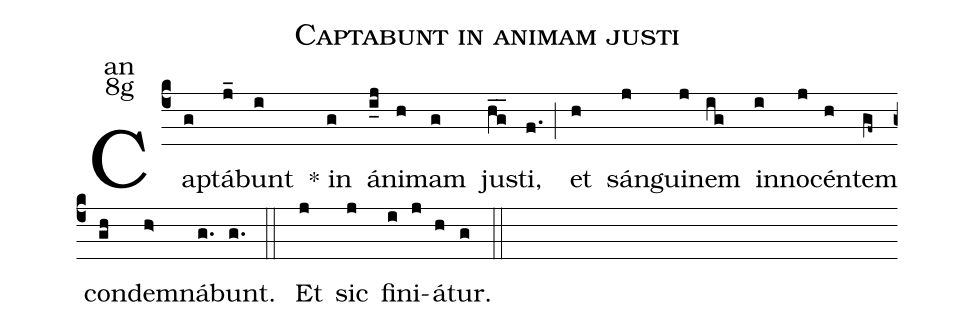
name:Captabunt in animam justi;
office-part:an;
mode:8g;
%%
(c4) Ca(g)ptá(j_)bunt(i) <sp>*</sp> in(g) á(i_j)ni(h)mam(g) ju(hg__)sti,(f.) (;) et(h) sán(j)gui(j)nem(ig) in(i)no(j)cén(h)tem(gf~) con(gh)de(h>)mná(g.)bunt.(g.) (::)

<eu>  Et(j) sic(j) fi(i)ni(j)á(h)tur.(g) </eu> (::)
